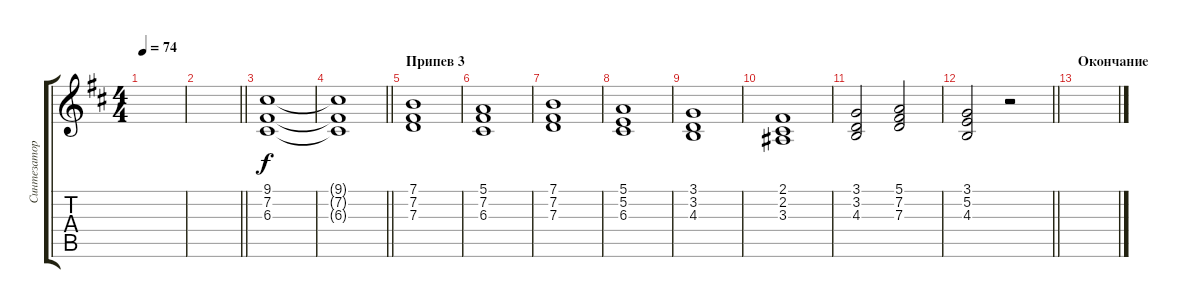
\track ("Синтезатор 2" "Синтезатор") {instrument stringensemble2}
\staff {score tabs}
\tuning (E4 B3 G3 D3 A2 E2) {hide}
\ts (4 4)
\tempo 74
\clef g2
\ks bminor
|
\barLineRight lightlight
|
(9.1 7.2 6.3).1{dy f} |
\barLineRight lightlight
(9.1{t} 7.2{t} 6.3{t}).1 |
\section ("" "Припев 3")
(7.1 7.2 7.3).1 |
(5.1 7.2 6.3).1 |
(7.1 7.2 7.3).1 |
(5.1 5.2 6.3).1 |
(3.1 3.2 4.3).1 |
(2.1 2.2 3.3).1 |
(3.1 3.2 4.3).2 (5.1 7.2 7.3).2 |
\barLineRight lightlight
(3.1 5.2 4.3).2 r.2 |
\section ("" "Окончание")
